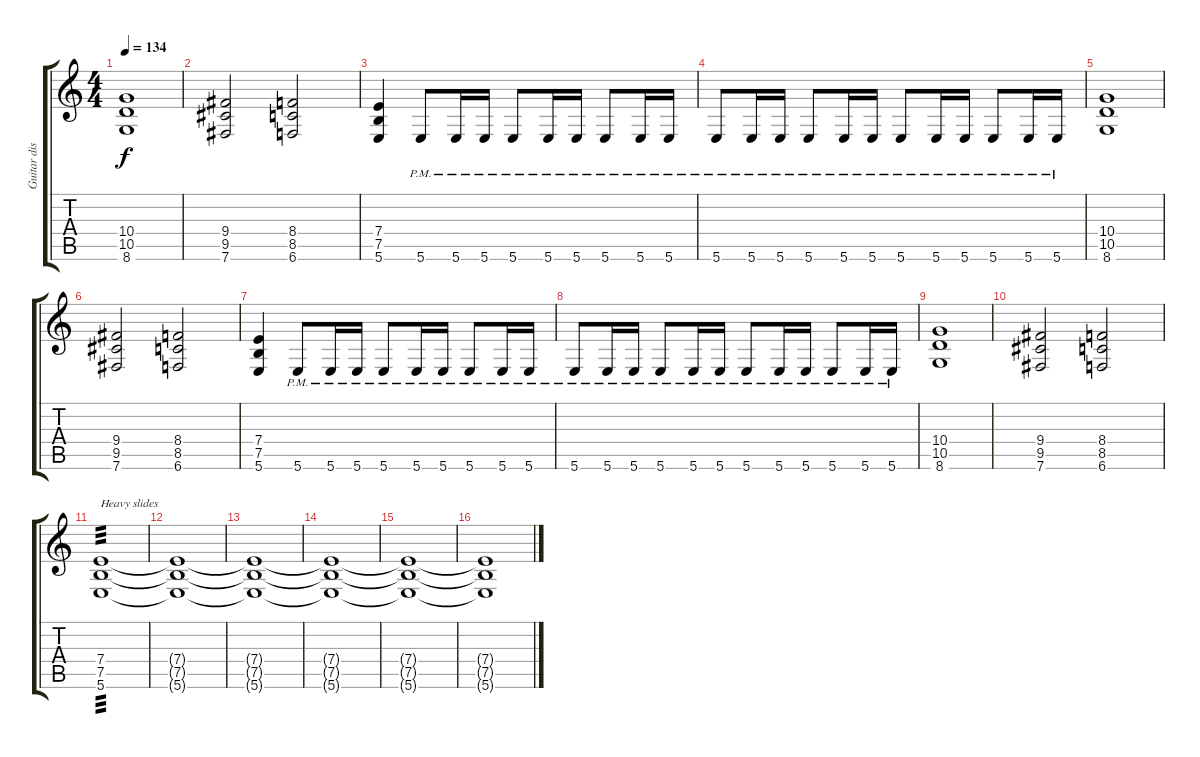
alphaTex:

\track ("Guitar distortion 1" "Guitar dis") {instrument distortionguitar}
\staff {score tabs}
\tuning (B3 Gb3 D3 A2 E2 B1) {hide}
\ts (4 4)
\tempo 134
\clef g2
\ks c
(10.4 10.5 8.6).1{dy f} |
(9.4 9.5 7.6).2 (8.4 8.5 6.6).2 |
(7.4 7.5 5.6).4 5.6{pm}.8 5.6{pm}.16 5.6{pm}.16 5.6{pm}.8 5.6{pm}.16 5.6{pm}.16 5.6{pm}.8 5.6{pm}.16 5.6{pm}.16 |
5.6{pm}.8 5.6{pm}.16 5.6{pm}.16 5.6{pm}.8 5.6{pm}.16 5.6{pm}.16 5.6{pm}.8 5.6{pm}.16 5.6{pm}.16 5.6{pm}.8 5.6{pm}.16 5.6{pm}.16 |
(10.4 10.5 8.6).1 |
(9.4 9.5 7.6).2 (8.4 8.5 6.6).2 |
(7.4 7.5 5.6).4 5.6{pm}.8 5.6{pm}.16 5.6{pm}.16 5.6{pm}.8 5.6{pm}.16 5.6{pm}.16 5.6{pm}.8 5.6{pm}.16 5.6{pm}.16 |
5.6{pm}.8 5.6{pm}.16 5.6{pm}.16 5.6{pm}.8 5.6{pm}.16 5.6{pm}.16 5.6{pm}.8 5.6{pm}.16 5.6{pm}.16 5.6{pm}.8 5.6{pm}.16 5.6{pm}.16 |
(10.4 10.5 8.6).1 |
(9.4 9.5 7.6).2 (8.4 8.5 6.6).2 |
(7.4 7.5 5.6).1{txt "Heavy slides" tp 3} |
(7.4{t} 7.5{t} 5.6{t}).1 |
(7.4{t} 7.5{t} 5.6{t}).1 |
(7.4{t} 7.5{t} 5.6{t}).1 |
(7.4{t} 7.5{t} 5.6{t}).1 |
(7.4{t} 7.5{t} 5.6{t}).1{volume 15}
